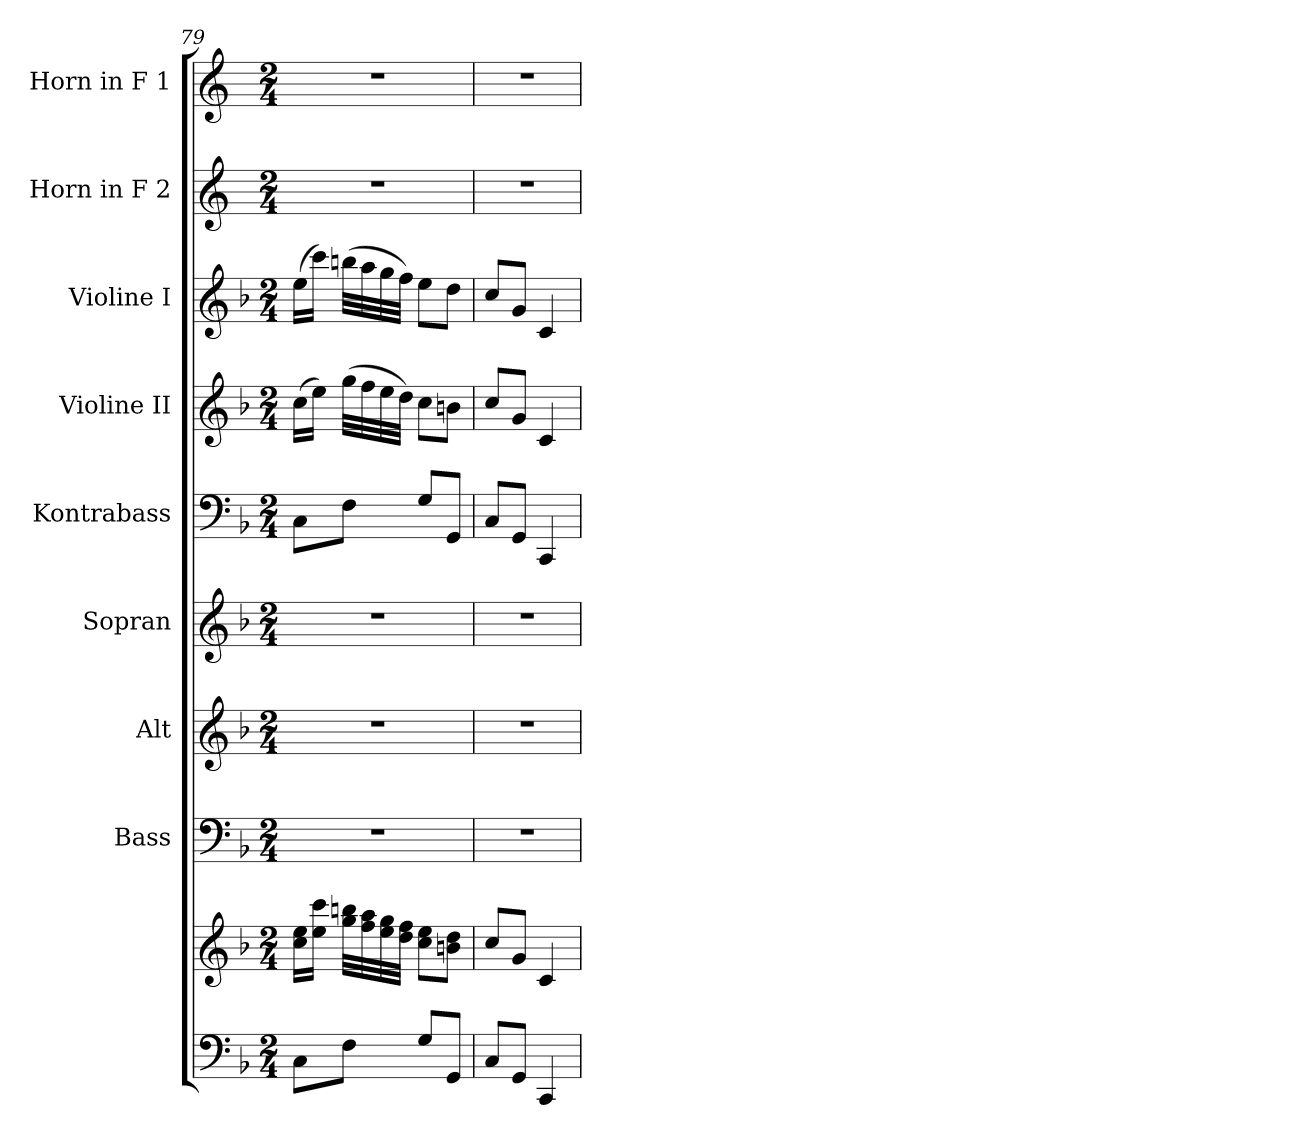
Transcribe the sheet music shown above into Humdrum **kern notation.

**kern	**kern	**kern	**kern	**kern	**kern	**kern	**kern	**kern	**kern
*part9	*part9	*part8	*part7	*part6	*part5	*part4	*part3	*part2	*part1
*staff10	*staff9	*staff8	*staff7	*staff6	*staff5	*staff4	*staff3	*staff2	*staff1
*	*	*I"Bass	*I"Alt	*I"Sopran	*I"Kontrabass	*I"Violine II	*I"Violine I	*I"Horn in F 2	*I"Horn in F 1
*	*	*I'B.	*I'A.	*I'S.	*I'Kb.	*I'Vl. II	*I'Vl. I	*I'Hrn. 2	*I'Hrn. 1
*clefF4	*clefG2	*clefF4	*clefG2	*clefG2	*clefF4	*clefG2	*clefG2	*clefG2	*clefG2
*	*	*	*	*	*ITrd7c12	*	*	*ITrd4c7	*ITrd4c7
*k[b-]	*k[b-]	*k[b-]	*k[b-]	*k[b-]	*k[b-]	*k[b-]	*k[b-]	*k[b-]	*k[b-]
*F:	*F:	*F:	*F:	*F:	*F:	*F:	*F:	*F:	*F:
*M2/4	*M2/4	*M2/4	*M2/4	*M2/4	*M2/4	*M2/4	*M2/4	*M2/4	*M2/4
=79	=79	=79	=79	=79	=79	=79	=79	=79	=79
8C\L	16cc\ 16ee\LL	2r	2r	2r	8CC\L	(>16cc\LL	(>16ee\LL	2r	2r
.	16ee\ 16ccc\JJ	.	.	.	.	16ee\JJ)	16ccc\JJ)	.	.
8F\J	32gg\ 32bbn\LLL	.	.	.	8FF\J	(>32gg\LLL	(>32bbn\LLL	.	.
.	32ff\ 32aa\	.	.	.	.	32ff\	32aa\	.	.
.	32ee\ 32gg\	.	.	.	.	32ee\	32gg\	.	.
.	32dd\ 32ff\JJJ	.	.	.	.	32dd\JJJ)	32ff\JJJ)	.	.
8G/L	8cc\ 8ee\L	.	.	.	8GG/L	8cc\L	8ee\L	.	.
8GG/J	8bn\ 8dd\J	.	.	.	8GGG/J	8bn\J	8dd\J	.	.
=80	=80	=80	=80	=80	=80	=80	=80	=80	=80
8C/L	8cc/L	2r	2r	2r	8CC/L	8cc/L	8cc/L	2r	2r
8GG/J	8g/J	.	.	.	8GGG/J	8g/J	8g/J	.	.
4CC/	4c/	.	.	.	4CCC/	4c/	4c/	.	.
=	=	=	=	=	=	=	=	=	=
*-	*-	*-	*-	*-	*-	*-	*-	*-	*-
